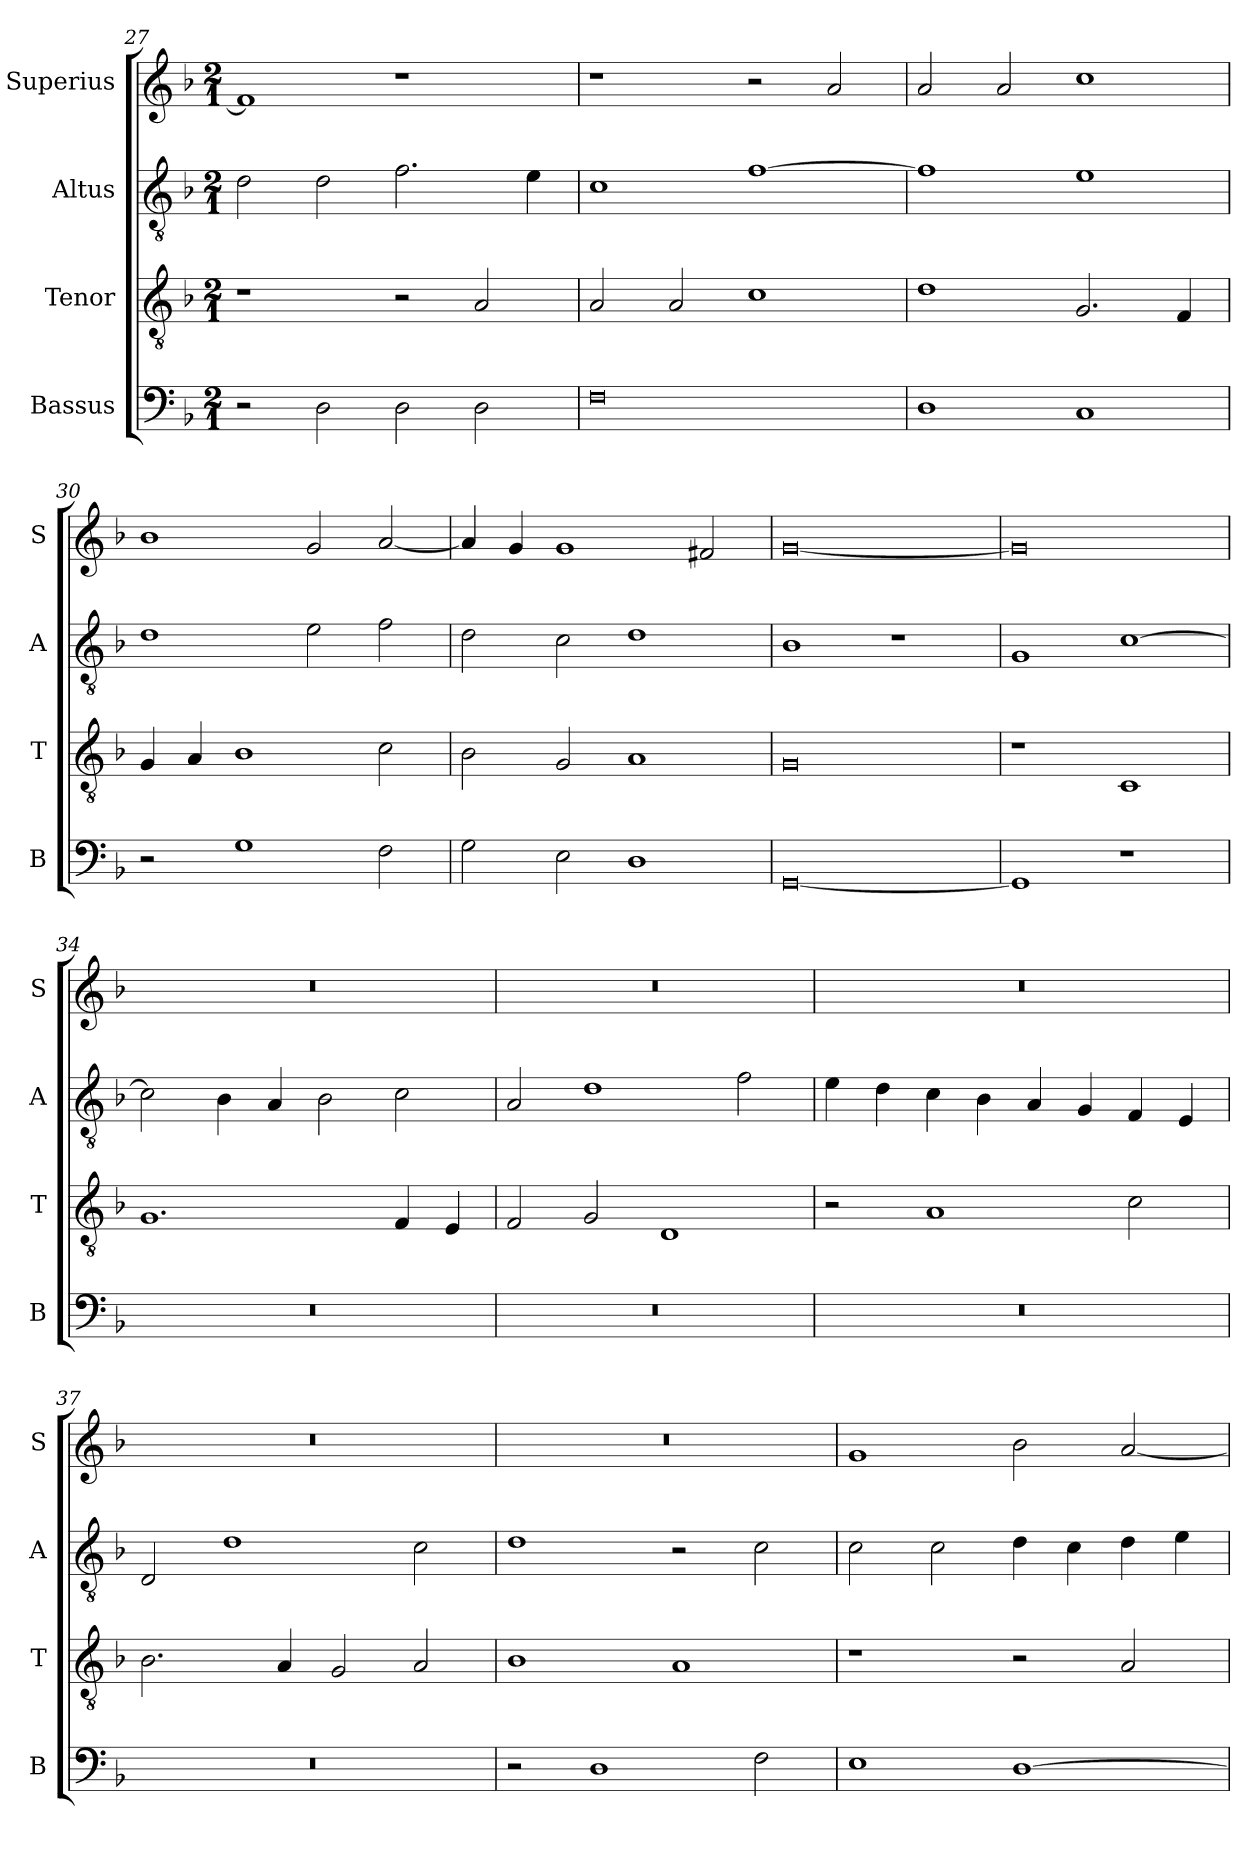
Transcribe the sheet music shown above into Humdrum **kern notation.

**kern	**kern	**kern	**kern
*part4	*part3	*part2	*part1
*staff4	*staff3	*staff2	*staff1
*I"Bassus	*I"Tenor	*I"Altus	*I"Superius
*I'B	*I'T	*I'A	*I'S
*clefF4	*clefGv2	*clefGv2	*clefG2
*k[b-]	*k[b-]	*k[b-]	*k[b-]
*F:	*F:	*F:	*F:
*M2/1	*M2/1	*M2/1	*M2/1
=27	=27	=27	=27
2r	1r	2d	1f]
2D	.	2d	.
2D	2r	2.f	1r
2D	2A	.	.
.	.	4e	.
=28	=28	=28	=28
0F	2A	1c	1r
.	2A	.	.
.	1c	[1f	2r
.	.	.	2a
=29	=29	=29	=29
1D	1d	1f]	2a
.	.	.	2a
1C	2.G	1e	1cc
.	4F	.	.
=30	=30	=30	=30
2r	4G	1d	1b-
.	4A	.	.
1G	1B-	.	.
.	.	2e	2g
2F	2c	2f	[2a
=31	=31	=31	=31
2G	2B-	2d	4a]
.	.	.	4g
2E	2G	2c	1g
1D	1A	1d	.
.	.	.	2f#X
=32	=32	=32	=32
[0GG	0G	1B-	[0g
.	.	1r	.
=33	=33	=33	=33
1GG]	1r	1G	0g]
1r	1C	[1c	.
=34	=34	=34	=34
0r	1.G	2c]	0r
.	.	4B-	.
.	.	4A	.
.	.	2B-	.
.	4F	2c	.
.	4E	.	.
=35	=35	=35	=35
0r	2F	2A	0r
.	2G	1d	.
.	1D	.	.
.	.	2f	.
=36	=36	=36	=36
0r	2r	4e	0r
.	.	4d	.
.	1A	4c	.
.	.	4B-	.
.	.	4A	.
.	.	4G	.
.	2c	4F	.
.	.	4E	.
=37	=37	=37	=37
0r	2.B-	2D	0r
.	.	1d	.
.	4A	.	.
.	2G	.	.
.	2A	2c	.
=38	=38	=38	=38
2r	1B-	1d	0r
1D	.	.	.
.	1A	2r	.
2F	.	2c	.
=39	=39	=39	=39
1E	1r	2c	1g
.	.	2c	.
[1D	2r	4d	2b-
.	.	4c	.
.	2A	4d	[2a
.	.	4e	.
=	=	=	=
*-	*-	*-	*-
